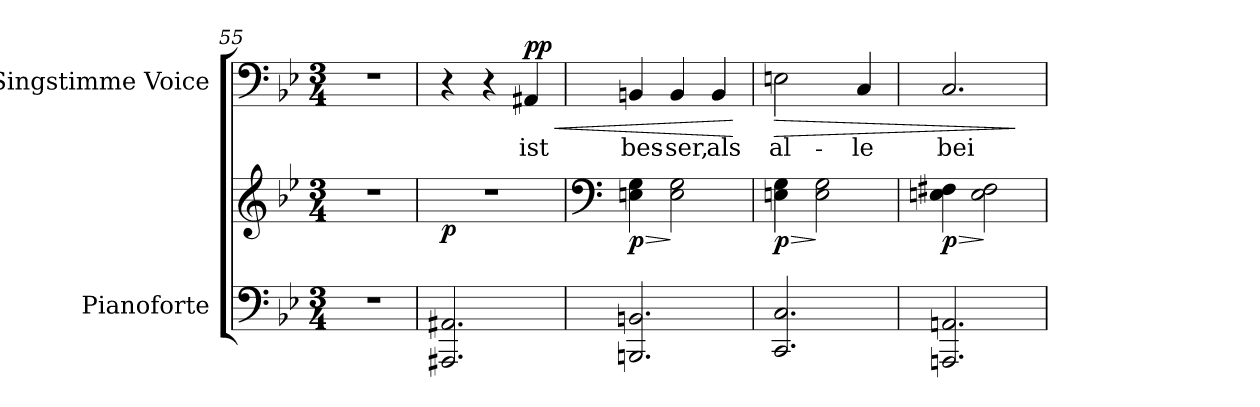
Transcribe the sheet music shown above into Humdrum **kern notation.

**kern	**kern	**dynam	**kern	**text	**dynam
*part2	*part2	*part2	*part1	*part1	*part1
*staff3	*staff2	*staff2/3	*staff1	*staff1	*staff1
*I"Pianoforte	*	*	*I"Singstimme Voice	*	*
*I'Pno	*	*	*	*	*
*clefF4	*clefG2	*	*clefF4	*	*
*k[b-e-]	*k[b-e-]	*	*k[b-e-]	*	*
*M3/4	*M3/4	*	*M3/4	*	*
=55	=55	=55	=55	=55	=55
2.r	2.r	.	2.r	.	.
!!LO:LB:g=z
=56	=56	=56	=56	=56	=56
!	!	!LO:DY:b	!	!	!
2.AAA#X/ 2.AA#X/	2.r	p	4r	.	.
.	.	.	4r	.	.
!	!	!	!	!LO:LY:b	!LO:HP:b
!	!	!	!	!	!LO:DY:n=1:a
.	.	.	4AA#X/	ist	< pp
=57	=57	=57	=57	=57	=57
*	*clefF4	*	*	*	*
!	!	!LO:HP:b	!	!LO:LY:b	!
!	!	!LO:DY:n=1:b	!	!	!
2.BBBn/ 2.BBn/	4En\ 4G\	> p	4BBn/	bes-	.
!	!	!	!	!LO:LY:b	!
.	2E\ 2G\	]	4BB/	-ser,	.
!	!	!	!	!LO:LY:b	!
.	.	.	4BB/	als	.
.	.	.	.	.	[
=58	=58	=58	=58	=58	=58
!	!	!LO:HP:b	!	!LO:LY:b	!LO:HP:b
!	!	!LO:DY:n=1:b	!	!	!
2.CC/ 2.C/	4En\ 4G\	> p	2En\	al-	>
.	2E\ 2G\	]	.	.	.
!	!	!	!	!LO:LY:b	!
.	.	.	4C/	-le	.
=59	=59	=59	=59	=59	=59
!	!	!LO:HP:b	!	!LO:LY:b	!
!	!	!LO:DY:n=1:b	!	!	!
2.AAAn/ 2.AAn/	4En\ 4F#X\	> p	2.C/	bei-	.
.	2E\ 2F#\	]	.	.	.
.	.	.	.	.	]
=	=	=	=	=	=
*-	*-	*-	*-	*-	*-
